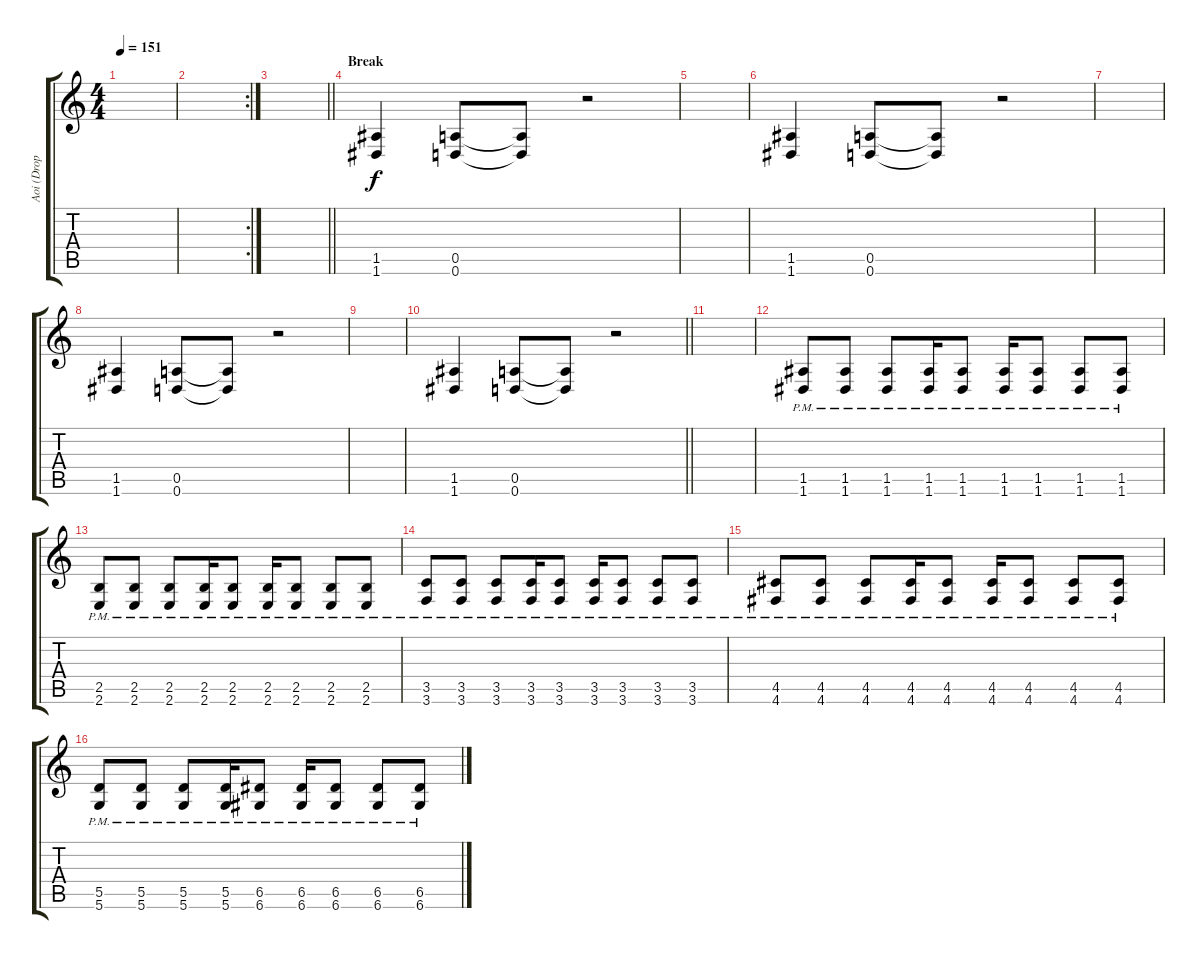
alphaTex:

\track ("Aoi (Drop D)" "Aoi (Drop ") {instrument overdrivenguitar}
\staff {score tabs}
\tuning (E4 B3 G3 D3 A2 D2) {hide}
\ts (4 4)
\tempo 151
\clef g2
\ks c
|
\rc 2
|
\barLineRight lightlight
|
\section ("" "Break")
(1.5 1.6).4{volume 13} (0.5 0.6).8 (0.5{t} 0.6{t}).8 r.2 |
|
(1.5 1.6).4 (0.5 0.6).8 (0.5{t} 0.6{t}).8 r.2 |
|
(1.5 1.6).4 (0.5 0.6).8 (0.5{t} 0.6{t}).8 r.2 |
|
\barLineRight lightlight
(1.5 1.6).4 (0.5 0.6).8 (0.5{t} 0.6{t}).8 r.2 |
|
(1.5{pm} 1.6{pm}).8 (1.5{pm} 1.6{pm}).8 (1.5{pm} 1.6{pm}).8 (1.5{pm} 1.6{pm}).16 (1.5{pm} 1.6{pm}).8 (1.5{pm} 1.6{pm}).16 (1.5{pm} 1.6{pm}).8 (1.5{pm} 1.6{pm}).8 (1.5{pm} 1.6{pm}).8 |
(2.5{pm} 2.6{pm}).8 (2.5{pm} 2.6{pm}).8 (2.5{pm} 2.6{pm}).8 (2.5{pm} 2.6{pm}).16 (2.5{pm} 2.6{pm}).8 (2.5{pm} 2.6{pm}).16 (2.5{pm} 2.6{pm}).8 (2.5{pm} 2.6{pm}).8 (2.5{pm} 2.6{pm}).8 |
(3.5{pm} 3.6{pm}).8 (3.5{pm} 3.6{pm}).8 (3.5{pm} 3.6{pm}).8 (3.5{pm} 3.6{pm}).16 (3.5{pm} 3.6{pm}).8 (3.5{pm} 3.6{pm}).16 (3.5{pm} 3.6{pm}).8 (3.5{pm} 3.6{pm}).8 (3.5{pm} 3.6{pm}).8 |
(4.5{pm} 4.6{pm}).8 (4.5{pm} 4.6{pm}).8 (4.5{pm} 4.6{pm}).8 (4.5{pm} 4.6{pm}).16 (4.5{pm} 4.6{pm}).8 (4.5{pm} 4.6{pm}).16 (4.5{pm} 4.6{pm}).8 (4.5{pm} 4.6{pm}).8 (4.5{pm} 4.6{pm}).8 |
(5.5{pm} 5.6{pm}).8 (5.5{pm} 5.6{pm}).8 (5.5{pm} 5.6{pm}).8 (5.5{pm} 5.6{pm}).16 (6.5{pm} 6.6{pm}).8 (6.5{pm} 6.6{pm}).16 (6.5{pm} 6.6{pm}).8 (6.5{pm} 6.6{pm}).8 (6.5{pm} 6.6{pm}).8
